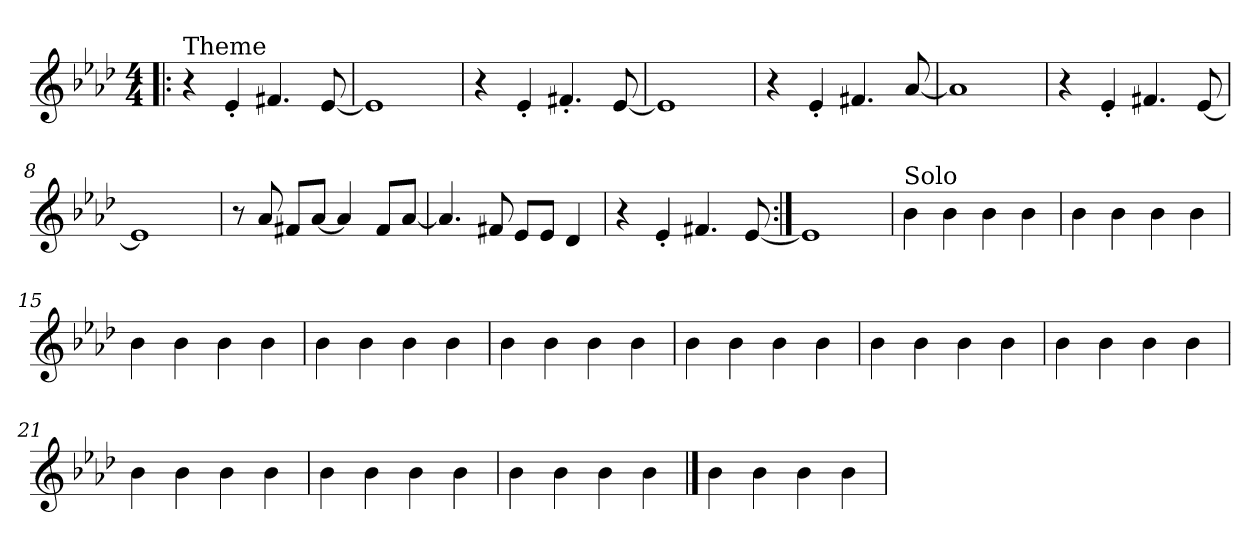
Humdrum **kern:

**kern
*part1
*staff1
*clefG2
*k[b-e-a-d-]
*A-:
*M4/4
=1!|:
!LO:TX:a:t=Theme
4r
4e-'/
4.f#X/
[8e-/
=2
1e-]
=3
4r
4e-'/
4.f#X'/
[8e-/
=4
1e-]
!!LO:LB:g=z
=5
4r
4e-'/
4.f#X/
[8a-/
=6
1a-]
=7
4r
4e-'/
4.f#X/
[8e-/
=8
1e-]
!!LO:LB:g=z
=9
8r
8a-/
8f#X/L
[8a-/J
4a-/]
8f#/L
[8a-/J
=10
4.a-/]
8f#X/
8e-/L
8e-/J
4d-/
=11
4r
4e-'/
4.f#X/
[8e-/
=12:|!
1e-]
!!LO:LB:g=z
=13
!LO:TX:a:t=Solo
4b-
4b-
4b-
4b-
=14
4b-
4b-
4b-
4b-
=15
4b-
4b-
4b-
4b-
=16
4b-
4b-
4b-
4b-
!!LO:LB:g=z
=17
4b-
4b-
4b-
4b-
=18
4b-
4b-
4b-
4b-
=19
4b-
4b-
4b-
4b-
=20
4b-
4b-
4b-
4b-
!!LO:LB:g=z
=21
4b-
4b-
4b-
4b-
=22
4b-
4b-
4b-
4b-
=23
4b-
4b-
4b-
4b-
==24
4b-
4b-
4b-
4b-
=
*-
